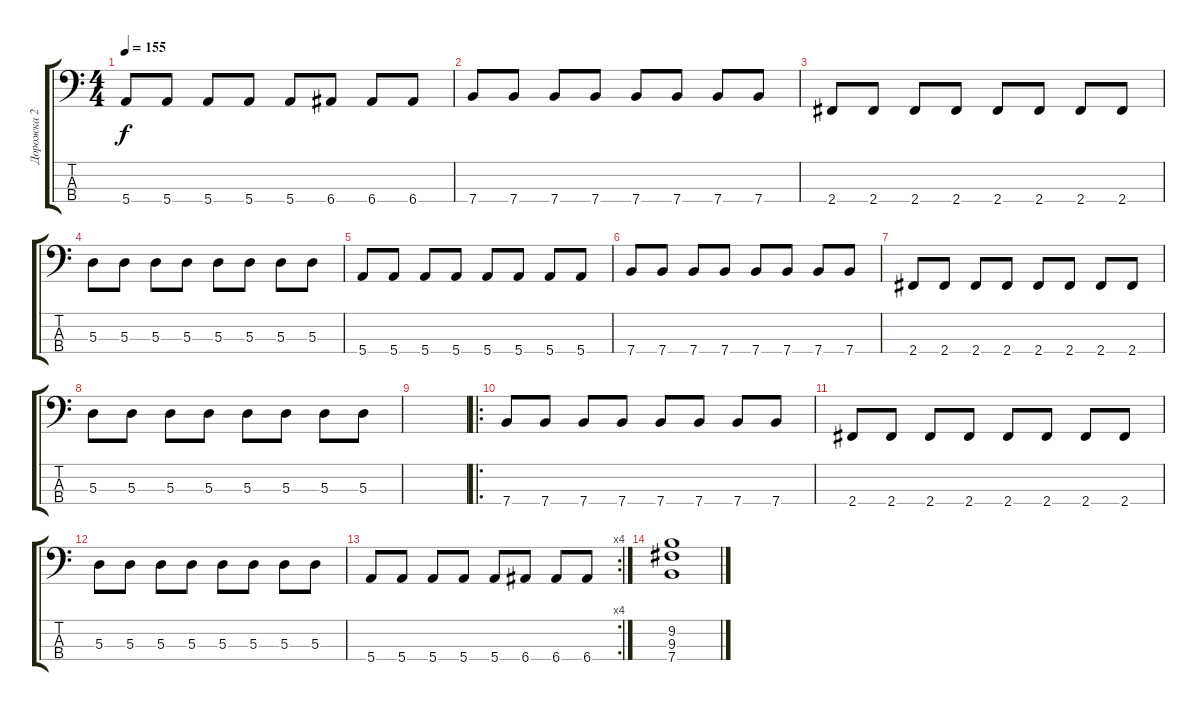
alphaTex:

\track ("Дорожка 2" "Дорожка 2") {instrument electricbasspick}
\staff {score tabs}
\tuning (G2 D2 A1 E1) {hide}
\ts (4 4)
\tempo 155
\clef f4
\ks c
5.4.8{dy f} 5.4.8 5.4.8 5.4.8 5.4.8 6.4.8 6.4.8 6.4.8 |
7.4.8 7.4.8 7.4.8 7.4.8 7.4.8 7.4.8 7.4.8 7.4.8 |
2.4.8 2.4.8 2.4.8 2.4.8 2.4.8 2.4.8 2.4.8 2.4.8 |
5.3.8 5.3.8 5.3.8 5.3.8 5.3.8 5.3.8 5.3.8 5.3.8 |
5.4.8 5.4.8 5.4.8 5.4.8 5.4.8 5.4.8 5.4.8 5.4.8 |
7.4.8 7.4.8 7.4.8 7.4.8 7.4.8 7.4.8 7.4.8 7.4.8 |
2.4.8 2.4.8 2.4.8 2.4.8 2.4.8 2.4.8 2.4.8 2.4.8 |
5.3.8 5.3.8 5.3.8 5.3.8 5.3.8 5.3.8 5.3.8 5.3.8 |
|
\ro
7.4.8 7.4.8 7.4.8 7.4.8 7.4.8 7.4.8 7.4.8 7.4.8 |
2.4.8 2.4.8 2.4.8 2.4.8 2.4.8 2.4.8 2.4.8 2.4.8 |
5.3.8 5.3.8 5.3.8 5.3.8 5.3.8 5.3.8 5.3.8 5.3.8 |
\rc 4
5.4.8 5.4.8 5.4.8 5.4.8 5.4.8 6.4.8 6.4.8 6.4.8 |
(9.2 9.3 7.4).1
